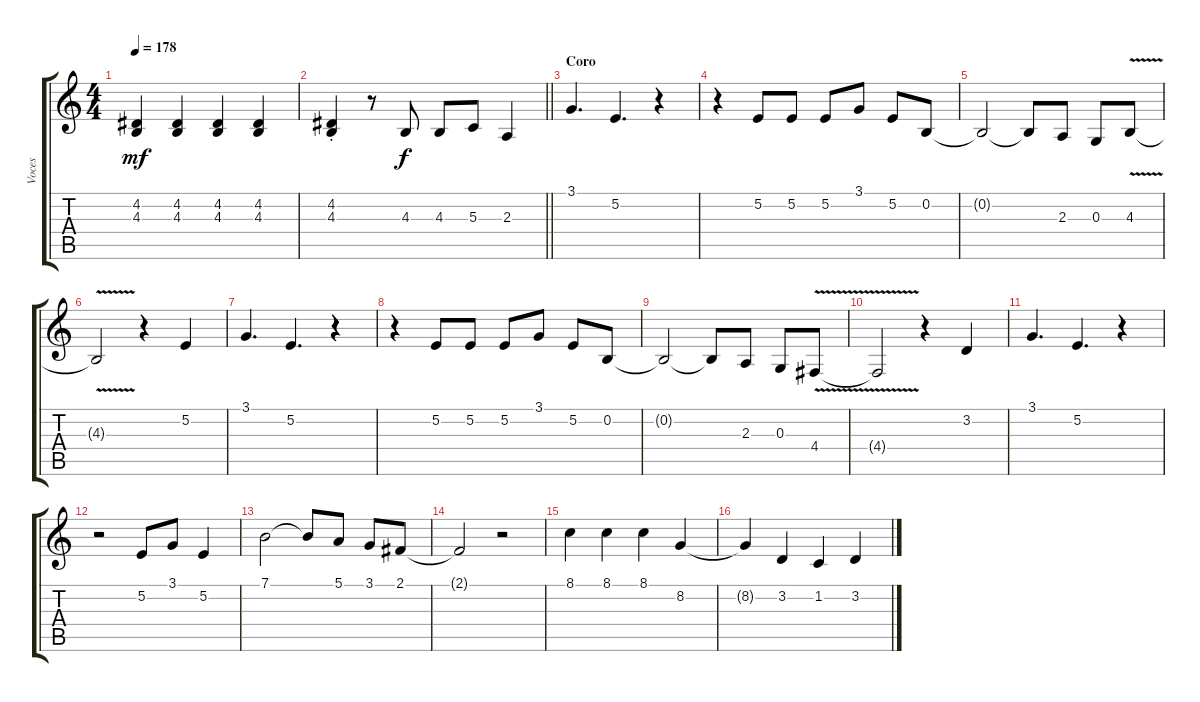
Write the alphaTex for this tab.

\track ("Voces" "Voces") {instrument sopranosax}
\staff {score tabs}
\tuning (E4 B3 G3 D3 A2 E2) {hide}
\ts (4 4)
\tempo 178
\clef g2
\ks c
(4.2 4.3).4{dy mf} (4.2 4.3).4 (4.2 4.3).4 (4.2 4.3).4 |
\barLineRight lightlight
(4.2{st} 4.3{st}).4 r.8 4.3.8{dy f} 4.3.8 5.3.8 2.3.4 |
\section ("" "Coro")
3.1.4{d} 5.2.4{d} r.4 |
r.4 5.2.8 5.2.8 5.2.8 3.1.8 5.2.8 0.2.8 |
0.2{t}.2 0.2{t}.8 2.3.8 0.3.8 4.3{v}.8 |
4.3{t}.2 r.4 5.2.4 |
3.1.4{d} 5.2.4{d} r.4 |
r.4 5.2.8 5.2.8 5.2.8 3.1.8 5.2.8 0.2.8 |
0.2{t}.2 0.2{t}.8 2.3.8 0.3.8 4.4{v}.8 |
4.4{t}.2 r.4 3.2.4 |
3.1.4{d} 5.2.4{d} r.4 |
r.2 5.2.8 3.1.8 5.2.4 |
7.1.2 7.1{t}.8 5.1.8 3.1.8 2.1.8 |
2.1{t}.2 r.2 |
8.1.4 8.1.4 8.1.4 8.2.4 |
8.2{t}.4 3.2.4 1.2.4 3.2.4
